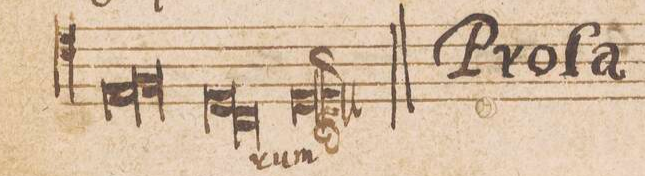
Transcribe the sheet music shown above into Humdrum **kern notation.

**kern	**text
*I"TENOR.	*
*clefC4	*
*k[]	*
*met(C|)	*
*M2/1	*
1E	.
=43-	=43-
1F	.
*Xlig	*
*lig	*
1D	.
=44-	=44-
1C	.
*Xlig	*
1Dl;;	-rum
==	==
*-	*-
